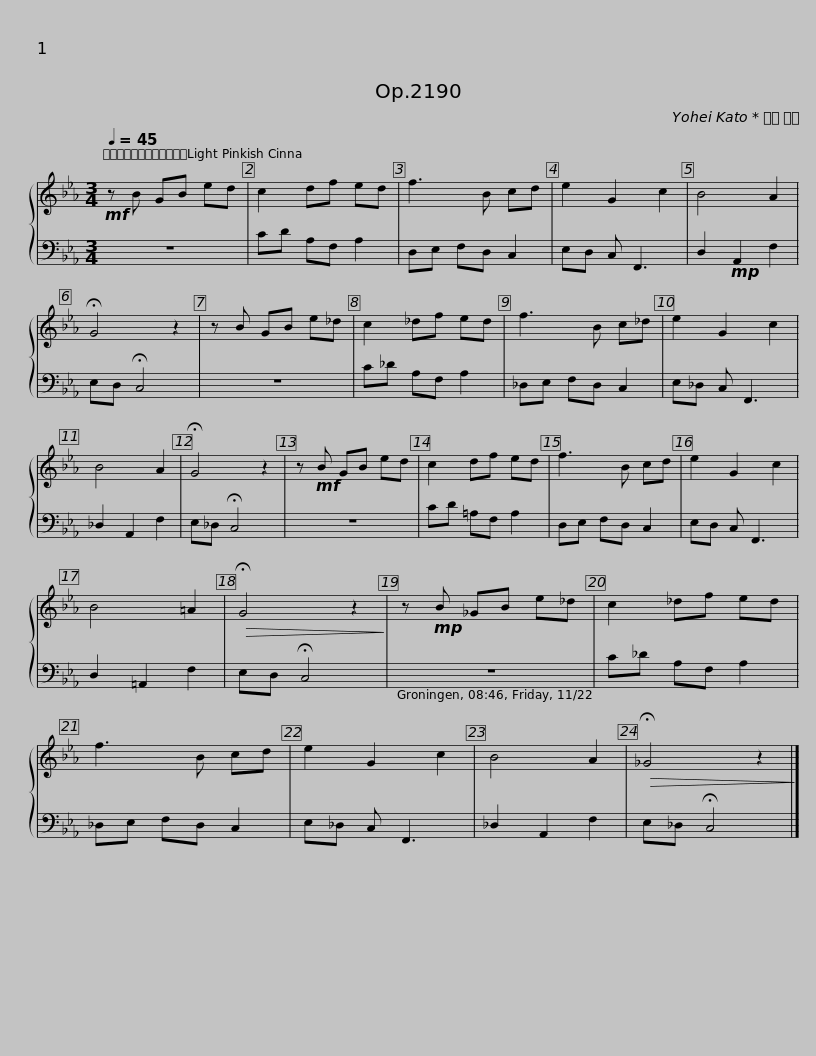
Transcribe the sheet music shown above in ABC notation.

X:1
%%score { 1 | 2 }
L:1/8
Q:1/4=45
M:3/4
I:linebreak $
K:Eb
V:1 treble
V:2 bass
V:1
!mf! z B GB ed | c2 df ed | f3 B cd | e2 G2 c2 | B4 A2 | %5
 !fermata!G4 z2 |$ z B GB e_d | c2 _df ed | f3 B c_d | e2 G2 c2 | %10
 B4 A2 | !fermata!G4 z2 |$ z!mf! B GB ed | c2 df ed | f3 B cd | %15
 e2 G2 c2 | B4 =A2 |!>(! !fermata!G4 z2!>)! |$ z!mp! B _GB e_d | c2 _df ed | %20
 f3 B cd | e2 G2 c2 | B4 A2 |!>(! !fermata!_G4 z2!>)! |] %24
V:2
 z6 | CD A,F, A,2 | D,E, F,D, C,2 | E,D, C, F,,3 | D,2!mp! A,,2 F,2 | %5
 E,D, !fermata!C,4 |$ z6 | C_D A,F, A,2 | _D,E, F,D, C,2 | E,_D, C, F,,3 | %10
 _D,2 A,,2 F,2 | E,_D, !fermata!C,4 |$ z6 | CD =A,F, A,2 | D,E, F,D, C,2 | %15
 E,D, C, F,,3 | D,2 =A,,2 F,2 | E,D, !fermata!C,4 |$ z6 | C_D A,F, A,2 | %20
 _D,E, F,D, C,2 | E,_D, C, F,,3 | _D,2 A,,2 F,2 | E,_D, !fermata!C,4 |] %24
